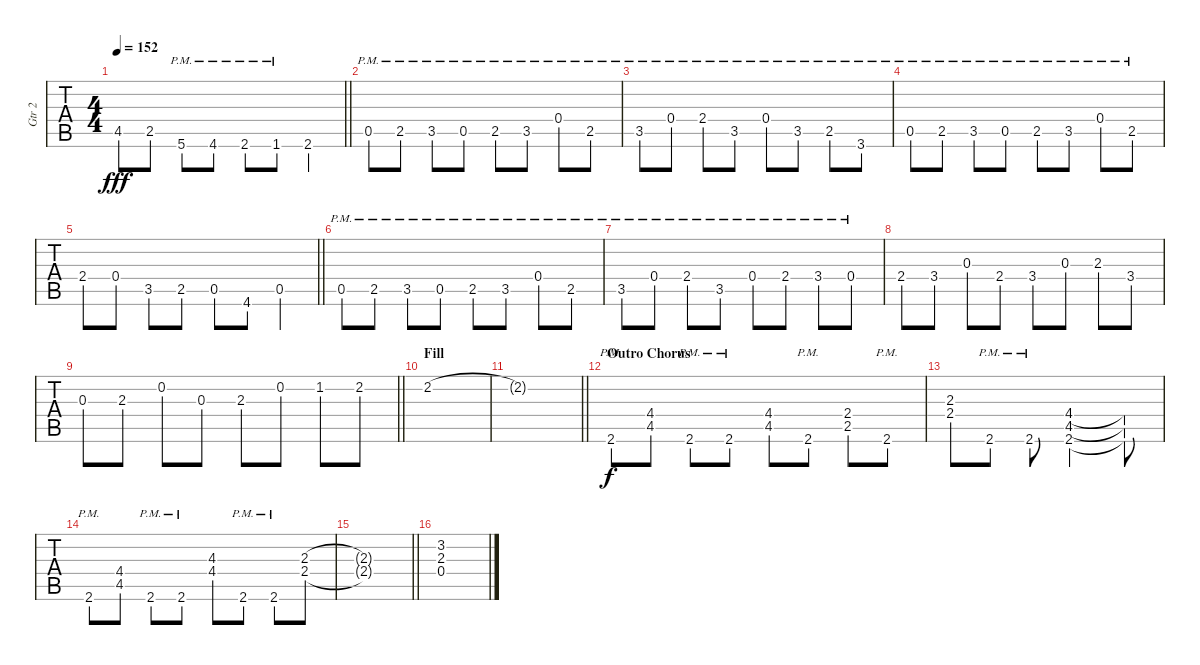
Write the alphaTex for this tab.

\track ("Gtr 2" "Gtr 2") {instrument distortionguitar}
\staff {tabs}
\tuning (E4 B3 G3 D3 A2 E2) {hide}
\ts (4 4)
\tempo 152
\clef g2
\barLineRight lightlight
\ks c
4.5.8{dy fff} 2.5.8 5.6{pm}.8 4.6{pm}.8 2.6{pm}.8 1.6{pm}.8 2.6.4 |
0.5{pm}.8 2.5{pm}.8 3.5{pm}.8 0.5{pm}.8 2.5{pm}.8 3.5{pm}.8 0.4{pm}.8 2.5{pm}.8 |
3.5{pm}.8 0.4{pm}.8 2.4{pm}.8 3.5{pm}.8 0.4{pm}.8 3.5{pm}.8 2.5{pm}.8 3.6{pm}.8 |
0.5{pm}.8 2.5{pm}.8 3.5{pm}.8 0.5{pm}.8 2.5{pm}.8 3.5{pm}.8 0.4{pm}.8 2.5{pm}.8 |
\barLineRight lightlight
2.4.8 0.4.8 3.5.8 2.5.8 0.5.8 4.6.8 0.5.4 |
0.5{pm}.8 2.5{pm}.8 3.5{pm}.8 0.5{pm}.8 2.5{pm}.8 3.5{pm}.8 0.4{pm}.8 2.5{pm}.8 |
3.5{pm}.8 0.4{pm}.8 2.4{pm}.8 3.5{pm}.8 0.4{pm}.8 2.4{pm}.8 3.4{pm}.8 0.4{pm}.8 |
2.4.8 3.4.8 0.3.8 2.4.8 3.4.8 0.3.8 2.3.8 3.4.8 |
\barLineRight lightlight
0.3.8 2.3.8 0.2.8 0.3.8 2.3.8 0.2.8 1.2.8 2.2.8 |
\section ("" "Fill")
2.2.1 |
\barLineRight lightlight
2.2{t}.1 |
\section ("" "Outro Chorus")
2.6{pm}.8{dy f} (4.4 4.5).8 2.6{pm}.8 2.6{pm}.8 (4.4 4.5).8 2.6{pm}.8 (2.4 2.5).8 2.6{pm}.8 |
(2.3 2.4).8 2.6{pm}.8 2.6{pm}.8 (4.4 4.5 2.6).2 (4.4{t} 4.5{t} 2.6{t}).8 |
2.6{pm}.8 (4.4 4.5).8 2.6{pm}.8 2.6{pm}.8 (4.3 4.4).8 2.6{pm}.8 2.6{pm}.8 (2.3 2.4).8 |
\barLineRight lightlight
(2.3{t} 2.4{t}).1 |
(3.2 2.3 0.4).1
